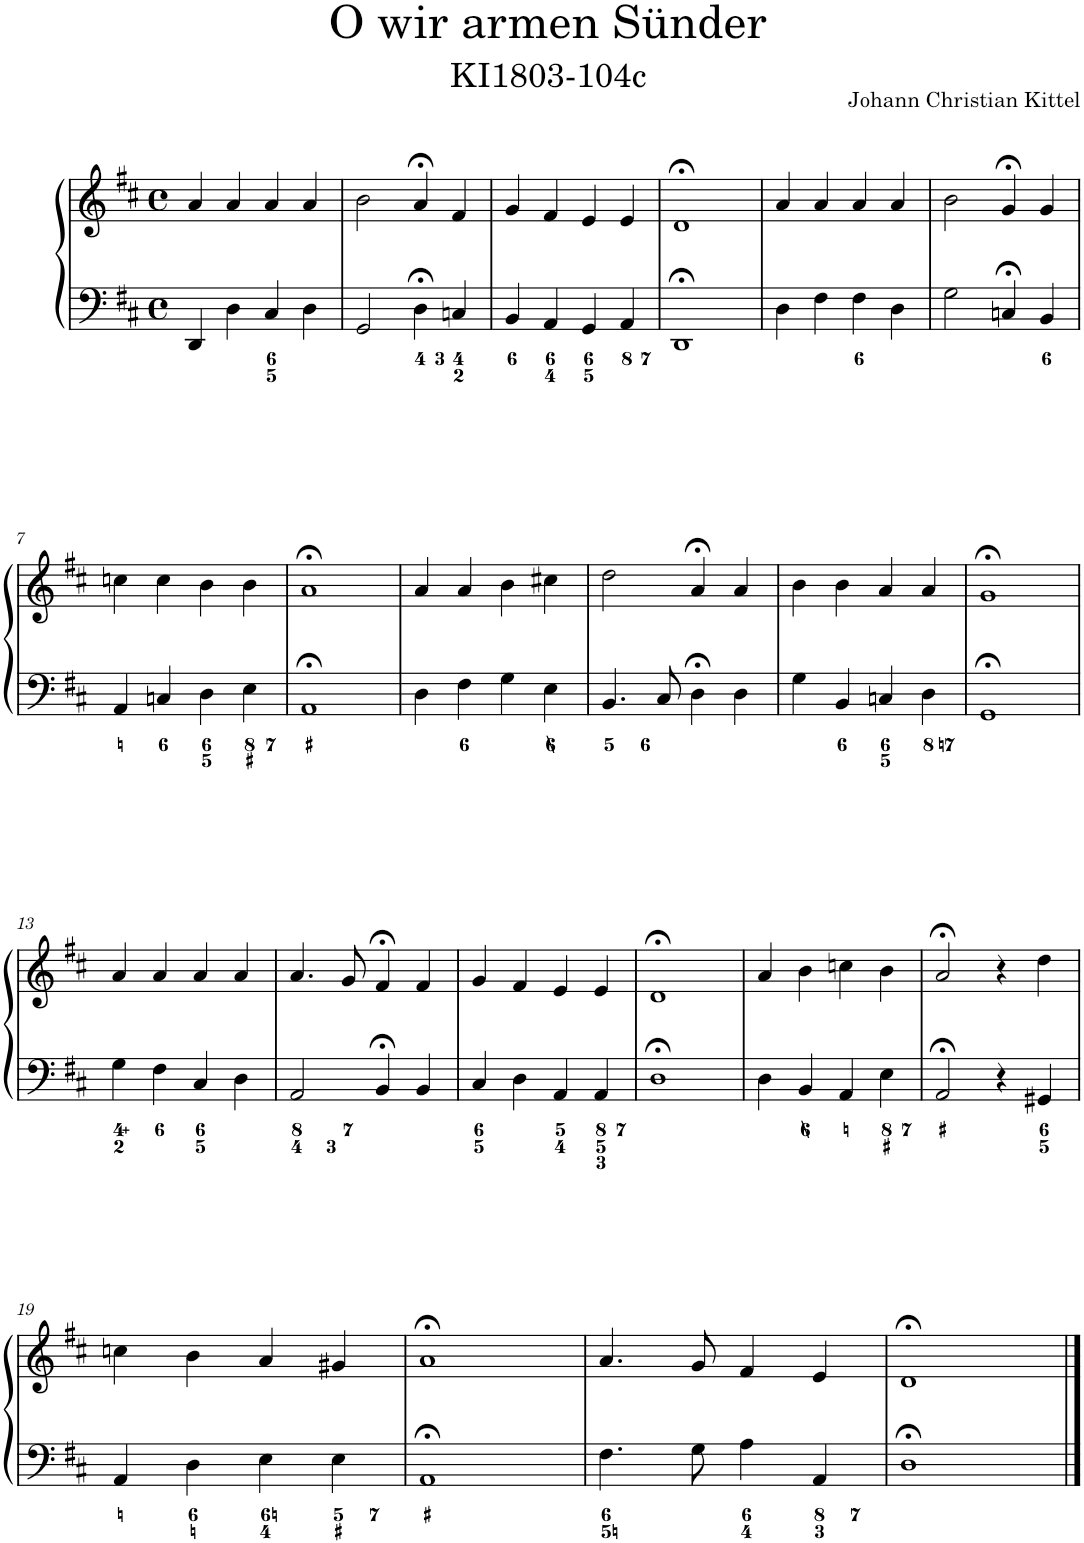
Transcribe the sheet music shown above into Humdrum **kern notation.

**kern	**kern
*part1	*part1
*staff2	*staff1
*I"Piano	*
*I'Pno.	*
*clefF4	*clefG2
*k[f#c#]	*k[f#c#]
*M4/4	*M4/4
*met(c)	*met(c)
=1	=1
4DD/	4a/
4D\	4a/
4C#/	4a/
4D\	4a/
=2	=2
2GG/	2b\
4D;<\	4a;</
4Cn/	4f#/
=3	=3
4BB/	4g/
4AA/	4f#/
4GG/	4e/
4AA/	4e/
=4	=4
1DD;<	1d;<
=5	=5
4D\	4a/
4F#\	4a/
4F#\	4a/
4D\	4a/
=6	=6
2G\	2b\
4Cn;</	4g;</
4BB/	4g/
!!LO:LB:g=z
=7	=7
4AA/	4ccn\
4Cn/	4cc\
4D\	4b\
4E\	4b\
=8	=8
1AA;<	1a;<
=9	=9
4D\	4a/
4F#\	4a/
4G\	4b\
4E\	4cc#X\
=10	=10
4.BB/	2dd\
8C#/	.
4D;<\	4a;</
4D\	4a/
=11	=11
4G\	4b\
4BB/	4b\
4Cn/	4a/
4D\	4a/
=12	=12
1GG;<	1g;<
!!LO:LB:g=z
=13	=13
4G\	4a/
4F#\	4a/
4C#/	4a/
4D\	4a/
=14	=14
2AA/	4.a/
.	8g/
4BB;</	4f#;</
4BB/	4f#/
=15	=15
4C#/	4g/
4D\	4f#/
4AA/	4e/
4AA/	4e/
=16	=16
1D;<	1d;<
=17	=17
4D\	4a/
4BB/	4b\
4AA/	4ccn\
4E\	4b\
=18	=18
2AA;</	2a;</
4r	4r
4GG#X/	4dd\
!!LO:LB:g=z
=19	=19
4AA/	4ccn\
4D\	4b\
4E\	4a/
4E\	4g#X/
=20	=20
1AA;<	1a;<
=21	=21
4.F#\	4.a/
8G\	8g/
4A\	4f#/
4AA/	4e/
=22	=22
1D;<	1d;<
==	==
*-	*-
